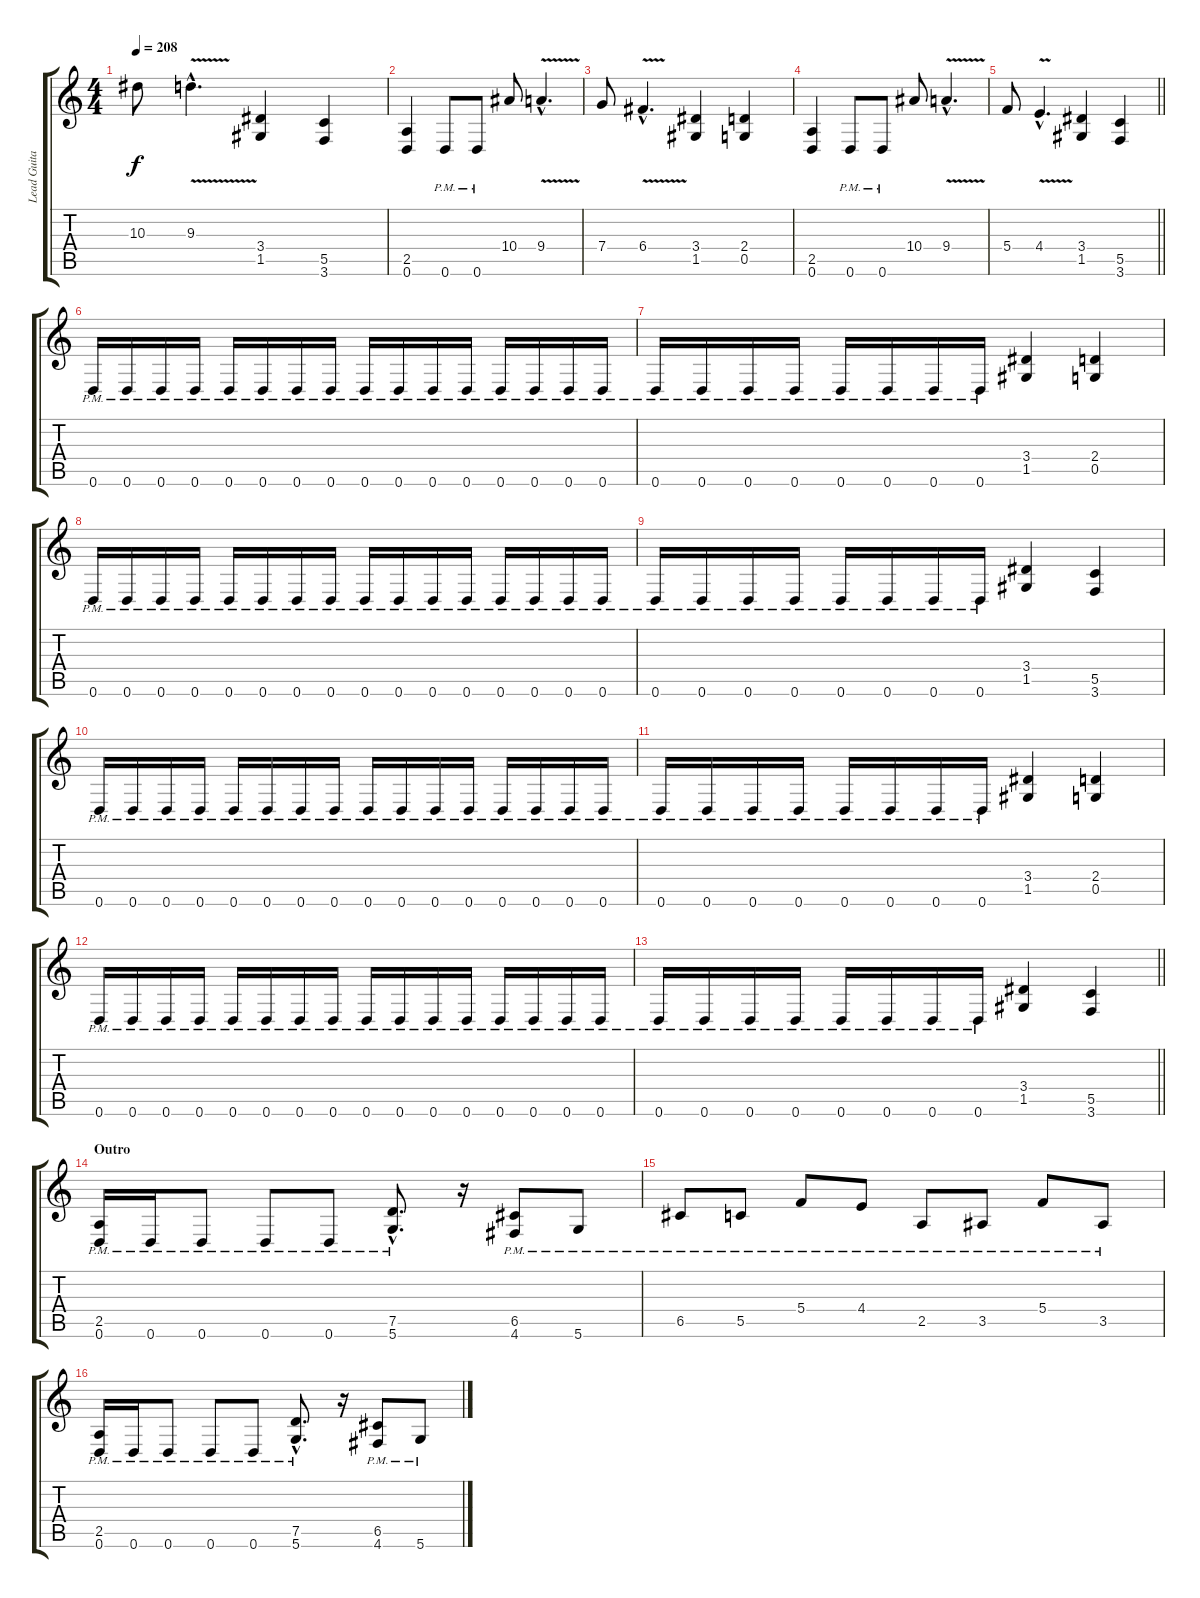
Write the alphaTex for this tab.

\track ("Lead Guitar" "Lead Guita") {instrument distortionguitar}
\staff {score tabs}
\tuning (D4 A3 F3 C3 G2 D2) {hide}
\ts (4 4)
\tempo 208
\clef g2
\ks c
10.3.8{dy f} 9.3{v hac}.4{d} (3.4 1.5).4 (5.5 3.6).4 |
(2.5 0.6).4 0.6{pm}.8 0.6{pm}.8 10.4.8 9.4{v hac}.4{d} |
7.4.8 6.4{v hac}.4{d} (3.4 1.5).4 (2.4 0.5).4 |
(2.5 0.6).4 0.6{pm}.8 0.6{pm}.8 10.4.8 9.4{v hac}.4{d} |
\barLineRight lightlight
5.4.8 4.4{v hac}.4{d} (3.4 1.5).4 (5.5 3.6).4 |
0.6{pm}.16 0.6{pm}.16 0.6{pm}.16 0.6{pm}.16 0.6{pm}.16 0.6{pm}.16 0.6{pm}.16 0.6{pm}.16 0.6{pm}.16 0.6{pm}.16 0.6{pm}.16 0.6{pm}.16 0.6{pm}.16 0.6{pm}.16 0.6{pm}.16 0.6{pm}.16 |
0.6{pm}.16 0.6{pm}.16 0.6{pm}.16 0.6{pm}.16 0.6{pm}.16 0.6{pm}.16 0.6{pm}.16 0.6{pm}.16 (3.4 1.5).4 (2.4 0.5).4 |
0.6{pm}.16 0.6{pm}.16 0.6{pm}.16 0.6{pm}.16 0.6{pm}.16 0.6{pm}.16 0.6{pm}.16 0.6{pm}.16 0.6{pm}.16 0.6{pm}.16 0.6{pm}.16 0.6{pm}.16 0.6{pm}.16 0.6{pm}.16 0.6{pm}.16 0.6{pm}.16 |
0.6{pm}.16 0.6{pm}.16 0.6{pm}.16 0.6{pm}.16 0.6{pm}.16 0.6{pm}.16 0.6{pm}.16 0.6{pm}.16 (3.4 1.5).4 (5.5 3.6).4 |
0.6{pm}.16 0.6{pm}.16 0.6{pm}.16 0.6{pm}.16 0.6{pm}.16 0.6{pm}.16 0.6{pm}.16 0.6{pm}.16 0.6{pm}.16 0.6{pm}.16 0.6{pm}.16 0.6{pm}.16 0.6{pm}.16 0.6{pm}.16 0.6{pm}.16 0.6{pm}.16 |
0.6{pm}.16 0.6{pm}.16 0.6{pm}.16 0.6{pm}.16 0.6{pm}.16 0.6{pm}.16 0.6{pm}.16 0.6{pm}.16 (3.4 1.5).4 (2.4 0.5).4 |
0.6{pm}.16 0.6{pm}.16 0.6{pm}.16 0.6{pm}.16 0.6{pm}.16 0.6{pm}.16 0.6{pm}.16 0.6{pm}.16 0.6{pm}.16 0.6{pm}.16 0.6{pm}.16 0.6{pm}.16 0.6{pm}.16 0.6{pm}.16 0.6{pm}.16 0.6{pm}.16 |
\barLineRight lightlight
0.6{pm}.16 0.6{pm}.16 0.6{pm}.16 0.6{pm}.16 0.6{pm}.16 0.6{pm}.16 0.6{pm}.16 0.6{pm}.16 (3.4 1.5).4 (5.5 3.6).4 |
\section ("" "Outro")
(2.5{pm} 0.6{pm}).16 0.6{pm}.16 0.6{pm}.8 0.6{pm}.8 0.6{pm}.8 (7.5{hac pm} 5.6{hac pm}).8{d} r.16 (6.5{pm} 4.6{pm}).8 5.6{pm}.8 |
6.5{pm}.8 5.5{pm}.8 5.4{pm}.8 4.4{pm}.8 2.5{pm}.8 3.5{pm}.8 5.4{pm}.8 3.5{pm}.8 |
(2.5{pm} 0.6{pm}).16 0.6{pm}.16 0.6{pm}.8 0.6{pm}.8 0.6{pm}.8 (7.5{hac pm} 5.6{hac pm}).8{d} r.16 (6.5 4.6{pm}).8 5.6{pm}.8
